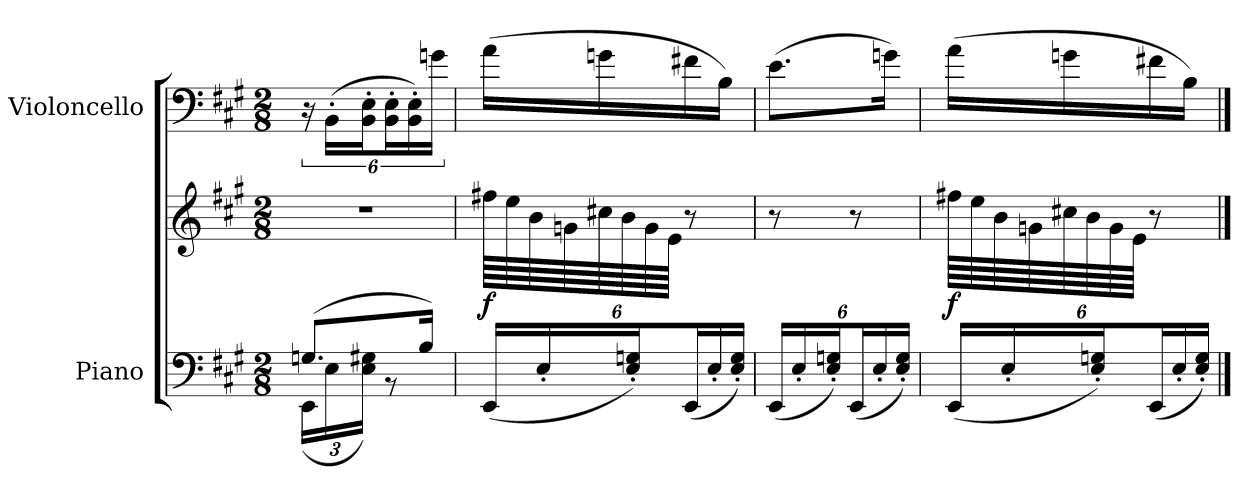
**kern	**kern	**dynam	**kern
*part2	*part2	*part2	*part1
*staff3	*staff2	*staff2/3	*staff1
*I"Piano	*	*	*I"Violoncello
*I'Pno.	*	*	*I'Vc.
*clefF4	*clefG2	*	*clefF4
*k[f#c#g#]	*k[f#c#g#]	*	*k[f#c#g#]
*M2/8	*M2/8	*	*M2/8
=1	=1	=1	=1
*^	*	*	*
(8.GnL	(24EELL	4r	.	24r
.	24E	.	.	(24BB'LL
.	24E 24G#XJJ)	.	.	24BB' 24E'J
.	8r	.	.	24BB' 24E'L
.	.	.	.	24BB' 24E')
16BJk)	.	.	.	.
.	.	.	.	24gnJJ
*v	*v	*	*	*
=2	=2	=2	=2
(24EELL	64ff#XLLLL	f	(16aLL
.	64ee	.	.
.	64b	.	.
24E'	.	.	.
.	64gn	.	.
.	64cc#X	.	16gn
.	64b	.	.
24E' 24Gn'J)	.	.	.
.	64g	.	.
.	64eJJJJ	.	.
(24EEL	8r	.	16f#X
24E'	.	.	.
.	.	.	16BJJ)
24E' 24G'JJ)	.	.	.
=3	=3	=3	=3
(24EELL	8r	.	(8.eL
24E'	.	.	.
24E' 24Gn'J)	.	.	.
(24EEL	8r	.	.
24E'	.	.	.
.	.	.	16gnJk)
24E' 24G'JJ)	.	.	.
=4	=4	=4	=4
(24EELL	64ff#XLLLL	f	(16aLL
.	64ee	.	.
.	64b	.	.
24E'	.	.	.
.	64gn	.	.
.	64cc#X	.	16gn
.	64b	.	.
24E' 24Gn'J)	.	.	.
.	64g	.	.
.	64eJJJJ	.	.
(24EEL	8r	.	16f#X
24E'	.	.	.
.	.	.	16BJJ)
24E' 24G'JJ)	.	.	.
==	==	==	==
*-	*-	*-	*-
